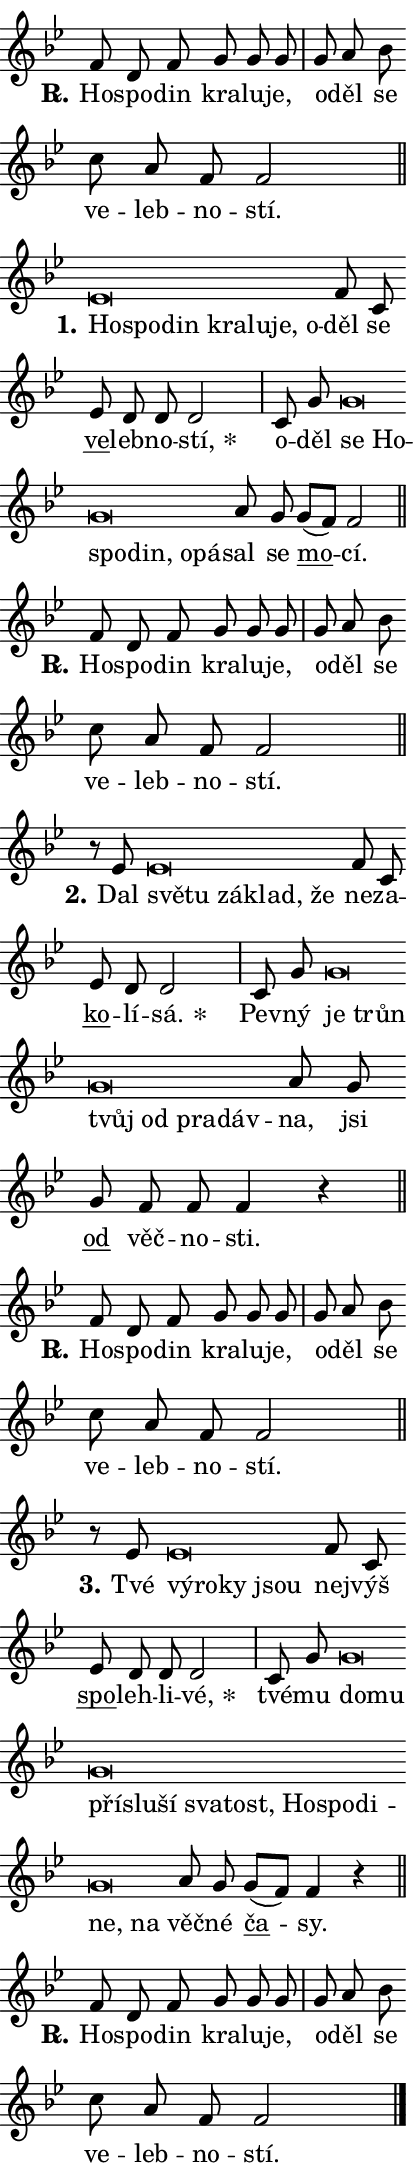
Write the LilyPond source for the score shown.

\version "2.24.0"
\header { tagline = "" }
\paper {
  indent = 0\cm
  top-margin = 0\cm
  right-margin = 0.13\cm % to fit lyric hyphens
  bottom-margin = 0\cm
  left-margin = 0\cm
  paper-width = 7\cm
  page-breaking = #ly:one-page-breaking
  system-system-spacing.basic-distance = #11
  score-system-spacing.basic-distance = #11
  ragged-last = ##f
}


%% Author: Thomas Morley
%% https://lists.gnu.org/archive/html/lilypond-user/2020-05/msg00002.html
#(define (line-position grob)
"Returns position of @var[grob} in current system:
   @code{'start}, if at first time-step
   @code{'end}, if at last time-step
   @code{'middle} otherwise
"
  (let* ((col (ly:item-get-column grob))
         (ln (ly:grob-object col 'left-neighbor))
         (rn (ly:grob-object col 'right-neighbor))
         (col-to-check-left (if (ly:grob? ln) ln col))
         (col-to-check-right (if (ly:grob? rn) rn col))
         (break-dir-left
           (and
             (ly:grob-property col-to-check-left 'non-musical #f)
             (ly:item-break-dir col-to-check-left)))
         (break-dir-right
           (and
             (ly:grob-property col-to-check-right 'non-musical #f)
             (ly:item-break-dir col-to-check-right))))
        (cond ((eqv? 1 break-dir-left) 'start)
              ((eqv? -1 break-dir-right) 'end)
              (else 'middle))))

#(define (tranparent-at-line-position vctor)
  (lambda (grob)
  "Relying on @code{line-position} select the relevant enry from @var{vctor}.
Used to determine transparency,"
    (case (line-position grob)
      ((end) (not (vector-ref vctor 0)))
      ((middle) (not (vector-ref vctor 1)))
      ((start) (not (vector-ref vctor 2))))))

noteHeadBreakVisibility =
#(define-music-function (break-visibility)(vector?)
"Makes @code{NoteHead}s transparent relying on @var{break-visibility}"
#{
  \override NoteHead.transparent =
    #(tranparent-at-line-position break-visibility)
#})

#(define delete-ledgers-for-transparent-note-heads
  (lambda (grob)
    "Reads whether a @code{NoteHead} is transparent.
If so this @code{NoteHead} is removed from @code{'note-heads} from
@var{grob}, which is supposed to be @code{LedgerLineSpanner}.
As a result ledgers are not printed for this @code{NoteHead}"
    (let* ((nhds-array (ly:grob-object grob 'note-heads))
           (nhds-list
             (if (ly:grob-array? nhds-array)
                 (ly:grob-array->list nhds-array)
                 '()))
           ;; Relies on the transparent-property being done before
           ;; Staff.LedgerLineSpanner.after-line-breaking is executed.
           ;; This is fragile ...
           (to-keep
             (remove
               (lambda (nhd)
                 (ly:grob-property nhd 'transparent #f))
               nhds-list)))
      ;; TODO find a better method to iterate over grob-arrays, similiar
      ;; to filter/remove etc for lists
      ;; For now rebuilt from scratch
      (set! (ly:grob-object grob 'note-heads)  '())
      (for-each
        (lambda (nhd)
          (ly:pointer-group-interface::add-grob grob 'note-heads nhd))
        to-keep))))

squashNotes = {
  \override NoteHead.X-extent = #'(-0.2 . 0.2)
  \override NoteHead.Y-extent = #'(-0.75 . 0)
  \override NoteHead.stencil =
    #(lambda (grob)
       (let ((pos (ly:grob-property grob 'staff-position)))
         (begin
           (if (< pos -7) (display "ERROR: Lower brevis then expected\n") (display ""))
           (if (<= pos -6) ly:text-interface::print ly:note-head::print))))
}
unSquashNotes = {
  \revert NoteHead.X-extent
  \revert NoteHead.Y-extent
  \revert NoteHead.stencil
}

hideNotes = \noteHeadBreakVisibility #begin-of-line-visible
unHideNotes = \noteHeadBreakVisibility #all-visible

% work-around for resetting accidentals
% https://lilypond.org/doc/v2.23/Documentation/notation/displaying-rhythms#unmetered-music
cadenzaMeasure = {
  \cadenzaOff
  \partial 1024 s1024
  \cadenzaOn
}

#(define-markup-command (accent layout props text) (markup?)
  "Underline accented syllable"
  (interpret-markup layout props
    #{\markup \override #'(offset . 4.3) \underline { #text }#}))

responsum = \markup \concat {
  "R" \hspace #-1.05 \path #0.1 #'((moveto 0 0.07) (lineto 0.9 0.8)) \hspace #0.05 "."
}

spaceSize = #0.6828661417322834 % exact space size for TeX Gyre Schola

\layout {
  \context {
    \Staff
    \remove "Time_signature_engraver"
    \override LedgerLineSpanner.after-line-breaking = #delete-ledgers-for-transparent-note-heads
  }
  \context {
    \Lyrics {
      \override LyricSpace.minimum-distance = \spaceSize
      \override LyricText.font-name = #"TeX Gyre Schola"
      \override LyricText.font-size = 1
      \override StanzaNumber.font-name = #"TeX Gyre Schola Bold"
      \override StanzaNumber.font-size = 1
    }
  }
  \context {
    \Score 
    \override NoteHead.text =
      #(lambda (grob) 
        (let ((pos (ly:grob-property grob 'staff-position)))
          #{\markup {
            \combine
              \halign #-0.55 \raise #(if (= pos -6) 0 0.5) \override #'(thickness . 2) \draw-line #'(3.2 . 0)
              \musicglyph "noteheads.sM1"
          }#}))
  }
}

% magnetic-lyrics.ily
%
%   written by
%     Jean Abou Samra <jean@abou-samra.fr>
%     Werner Lemberg <wl@gnu.org>
%
%   adapted by
%     Jiri Hon <jiri.hon@gmail.com>
%
% Version 2022-Apr-15

% https://www.mail-archive.com/lilypond-user@gnu.org/msg149350.html

#(define (Left_hyphen_pointer_engraver context)
   "Collect syllable-hyphen-syllable occurrences in lyrics and store
them in properties.  This engraver only looks to the left.  For
example, if the lyrics input is @code{foo -- bar}, it does the
following.

@itemize @bullet
@item
Set the @code{text} property of the @code{LyricHyphen} grob between
@q{foo} and @q{bar} to @code{foo}.

@item
Set the @code{left-hyphen} property of the @code{LyricText} grob with
text @q{foo} to the @code{LyricHyphen} grob between @q{foo} and
@q{bar}.
@end itemize

Use this auxiliary engraver in combination with the
@code{lyric-@/text::@/apply-@/magnetic-@/offset!} hook."
   (let ((hyphen #f)
         (text #f))
     (make-engraver
      (acknowledgers
       ((lyric-syllable-interface engraver grob source-engraver)
        (set! text grob)))
      (end-acknowledgers
       ((lyric-hyphen-interface engraver grob source-engraver)
        ;(when (not (grob::has-interface grob 'lyric-space-interface))
          (set! hyphen grob)));)
      ((stop-translation-timestep engraver)
       (when (and text hyphen)
         (ly:grob-set-object! text 'left-hyphen hyphen))
       (set! text #f)
       (set! hyphen #f)))))

#(define (lyric-text::apply-magnetic-offset! grob)
   "If the space between two syllables is less than the value in
property @code{LyricText@/.details@/.squash-threshold}, move the right
syllable to the left so that it gets concatenated with the left
syllable.

Use this function as a hook for
@code{LyricText@/.after-@/line-@/breaking} if the
@code{Left_@/hyphen_@/pointer_@/engraver} is active."
   (let ((hyphen (ly:grob-object grob 'left-hyphen #f)))
     (when hyphen
       (let ((left-text (ly:spanner-bound hyphen LEFT)))
         (when (grob::has-interface left-text 'lyric-syllable-interface)
           (let* ((common (ly:grob-common-refpoint grob left-text X))
                  (this-x-ext (ly:grob-extent grob common X))
                  (left-x-ext
                   (begin
                     ;; Trigger magnetism for left-text.
                     (ly:grob-property left-text 'after-line-breaking)
                     (ly:grob-extent left-text common X)))
                  ;; `delta` is the gap width between two syllables.
                  (delta (- (interval-start this-x-ext)
                            (interval-end left-x-ext)))
                  (details (ly:grob-property grob 'details))
                  (threshold (assoc-get 'squash-threshold details 0.2)))
             (when (< delta threshold)
               (let* (;; We have to manipulate the input text so that
                      ;; ligatures crossing syllable boundaries are not
                      ;; disabled.  For languages based on the Latin
                      ;; script this is essentially a beautification.
                      ;; However, for non-Western scripts it can be a
                      ;; necessity.
                      (lt (ly:grob-property left-text 'text))
                      (rt (ly:grob-property grob 'text))
                      (is-space (grob::has-interface hyphen 'lyric-space-interface))
                      (space (if is-space " " ""))
                      (extra-delta (if is-space spaceSize 0))
                      ;; Append new syllable.
                      (ltrt-space (if (and (string? lt) (string? rt))
                                (string-append lt space rt)
                                (make-concat-markup (list lt space rt))))
                      ;; Right-align `ltrt` to the right side.
                      (ltrt-space-markup (grob-interpret-markup
                               grob
                               (make-translate-markup
                                (cons (interval-length this-x-ext) 0)
                                (make-right-align-markup ltrt-space)))))
                 (begin
                   ;; Don't print `left-text`.
                   (ly:grob-set-property! left-text 'stencil #f)
                   ;; Set text and stencil (which holds all collected
                   ;; syllables so far) and shift it to the left.
                   (ly:grob-set-property! grob 'text ltrt-space)
                   (ly:grob-set-property! grob 'stencil ltrt-space-markup)
                   (ly:grob-translate-axis! grob (- (- delta extra-delta)) X))))))))))


#(define (lyric-hyphen::displace-bounds-first grob)
   ;; Make very sure this callback isn't triggered too early.
   (let ((left (ly:spanner-bound grob LEFT))
         (right (ly:spanner-bound grob RIGHT)))
     (ly:grob-property left 'after-line-breaking)
     (ly:grob-property right 'after-line-breaking)
     (ly:lyric-hyphen::print grob)))

squashThreshold = #0.4

\layout {
  \context {
    \Lyrics
    \consists #Left_hyphen_pointer_engraver
    \override LyricText.after-line-breaking =
      #lyric-text::apply-magnetic-offset!
    \override LyricHyphen.stencil = #lyric-hyphen::displace-bounds-first
    \override LyricText.details.squash-threshold = \squashThreshold
    \override LyricHyphen.minimum-distance = 0
    \override LyricHyphen.minimum-length = \squashThreshold
  }
}

squashText = \override LyricText.details.squash-threshold = 9999
unSquashText = \override LyricText.details.squash-threshold = \squashThreshold

leftText = \override LyricText.self-alignment-X = #LEFT
unLeftText = \revert LyricText.self-alignment-X

starOffset = #(lambda (grob) 
                (let ((x_offset (ly:self-alignment-interface::aligned-on-x-parent grob)))
                  (if (= x_offset 0) 0 (+ x_offset 1.2))))

star = #(define-music-function (syllable)(string?)
"Append star separator at the end of a syllable"
#{
  \once \override LyricText.X-offset = #starOffset
  \lyricmode { \markup {
    #syllable
    \override #'((font-name . "TeX Gyre Schola Bold")) \hspace #0.2 \lower #0.65 \larger "*"
  } }
#})

starAccent = #(define-music-function (syllable)(string?)
"Append star separator at the end of a syllable and make accent"
#{
  \once \override LyricText.X-offset = #starOffset
  \lyricmode { \markup {
    \accent #syllable
    \override #'((font-name . "TeX Gyre Schola Bold")) \hspace #0.2 \lower #0.65 \larger "*"
  } }
#})

breath = #(define-music-function (syllable)(string?)
"Append breathing indicator at the end of a syllable"
#{
  \lyricmode { \markup { #syllable "+" } }
#})

optionalBreath = #(define-music-function (syllable)(string?)
"Append optional breathing indicator at the end of a syllable"
#{
  \lyricmode { \markup { #syllable "(+)" } }
#})


\score {
    <<
        \new Voice = "melody" { \cadenzaOn \key bes \major \relative { f'8 d f g g g \cadenzaMeasure \bar "|" g a bes \bar "" c a f f2 \cadenzaMeasure \bar "||" \break } }
        \new Lyrics \lyricsto "melody" { \lyricmode { \set stanza = \responsum
Ho -- spo -- din kra -- lu -- je, o -- děl se ve -- leb -- no -- stí. } }
    >>
    \layout {}
}

\score {
    <<
        \new Voice = "melody" { \cadenzaOn \key bes \major \relative { \squashNotes es'\breve*1/16 \hideNotes \breve*1/16 \bar "" \breve*1/16 \bar "" \breve*1/16 \bar "" \breve*1/16 \bar "" \breve*1/16 \breve*1/16 \bar "" \unHideNotes \unSquashNotes f8 c \bar "" es d d d2 \cadenzaMeasure \bar "|" c8 g' \bar "" \squashNotes g\breve*1/16 \hideNotes \breve*1/16 \bar "" \breve*1/16 \bar "" \breve*1/16 \bar "" \breve*1/16 \breve*1/16 \bar "" \unHideNotes \unSquashNotes a8 g \bar "" g[( f)] f2 \cadenzaMeasure \bar "||" \break } }
        \new Lyrics \lyricsto "melody" { \lyricmode { \set stanza = "1."
\leftText Ho -- \squashText spo -- din kra -- lu -- je, o -- \unLeftText \unSquashText děl se \markup \accent ve -- leb -- no -- \star stí, o -- děl \leftText se \squashText Ho -- spo -- din, o -- pá -- \unLeftText \unSquashText sal se \markup \accent mo -- cí. } }
    >>
    \layout {}
}

\score {
    <<
        \new Voice = "melody" { \cadenzaOn \key bes \major \relative { f'8 d f g g g \cadenzaMeasure \bar "|" g a bes \bar "" c a f f2 \cadenzaMeasure \bar "||" \break } }
        \new Lyrics \lyricsto "melody" { \lyricmode { \set stanza = \responsum
Ho -- spo -- din kra -- lu -- je, o -- děl se ve -- leb -- no -- stí. } }
    >>
    \layout {}
}

\score {
    <<
        \new Voice = "melody" { \cadenzaOn \key bes \major \relative { r8 es'8 \squashNotes es\breve*1/16 \hideNotes \breve*1/16 \bar "" \breve*1/16 \bar "" \breve*1/16 \breve*1/16 \bar "" \unHideNotes \unSquashNotes f8 c \bar "" es d d2 \cadenzaMeasure \bar "|" c8 g' \bar "" \squashNotes g\breve*1/16 \hideNotes \breve*1/16 \bar "" \breve*1/16 \bar "" \breve*1/16 \bar "" \breve*1/16 \breve*1/16 \bar "" \unHideNotes \unSquashNotes a8 g \bar "" g f f f4 r \cadenzaMeasure \bar "||" \break } }
        \new Lyrics \lyricsto "melody" { \lyricmode { \set stanza = "2."
Dal \leftText svě -- \squashText tu zá -- klad, že \unLeftText \unSquashText ne -- za -- \markup \accent ko -- lí -- \star sá. Pev -- ný \leftText je \squashText trůn tvůj od pra -- dáv -- \unLeftText \unSquashText na, jsi \markup \accent od věč -- no -- sti. } }
    >>
    \layout {}
}

\score {
    <<
        \new Voice = "melody" { \cadenzaOn \key bes \major \relative { f'8 d f g g g \cadenzaMeasure \bar "|" g a bes \bar "" c a f f2 \cadenzaMeasure \bar "||" \break } }
        \new Lyrics \lyricsto "melody" { \lyricmode { \set stanza = \responsum
Ho -- spo -- din kra -- lu -- je, o -- děl se ve -- leb -- no -- stí. } }
    >>
    \layout {}
}

\score {
    <<
        \new Voice = "melody" { \cadenzaOn \key bes \major \relative { r8 es'8 \squashNotes es\breve*1/16 \hideNotes \breve*1/16 \bar "" \breve*1/16 \breve*1/16 \bar "" \unHideNotes \unSquashNotes f8 c \bar "" es d d d2 \cadenzaMeasure \bar "|" c8 g' \bar "" \squashNotes g\breve*1/16 \hideNotes \breve*1/16 \bar "" \breve*1/16 \bar "" \breve*1/16 \bar "" \breve*1/16 \bar "" \breve*1/16 \bar "" \breve*1/16 \bar "" \breve*1/16 \bar "" \breve*1/16 \bar "" \breve*1/16 \bar "" \breve*1/16 \breve*1/16 \bar "" \unHideNotes \unSquashNotes a8 g \bar "" g[( f)] f4 r \cadenzaMeasure \bar "||" \break } }
        \new Lyrics \lyricsto "melody" { \lyricmode { \set stanza = "3."
Tvé \leftText vý -- \squashText ro -- ky jsou \unLeftText \unSquashText nej -- výš \markup \accent spo -- leh -- li -- \star vé, tvé -- mu \leftText do -- \squashText mu pří -- slu -- ší sva -- tost, Ho -- spo -- di -- ne, na \unLeftText \unSquashText věč -- né \markup \accent ča -- sy. } }
    >>
    \layout {}
}

\score {
    <<
        \new Voice = "melody" { \cadenzaOn \key bes \major \relative { f'8 d f g g g \cadenzaMeasure \bar "|" g a bes \bar "" c a f f2 \cadenzaMeasure \bar "||" \break } \bar "|." }
        \new Lyrics \lyricsto "melody" { \lyricmode { \set stanza = \responsum
Ho -- spo -- din kra -- lu -- je, o -- děl se ve -- leb -- no -- stí. } }
    >>
    \layout {}
}
